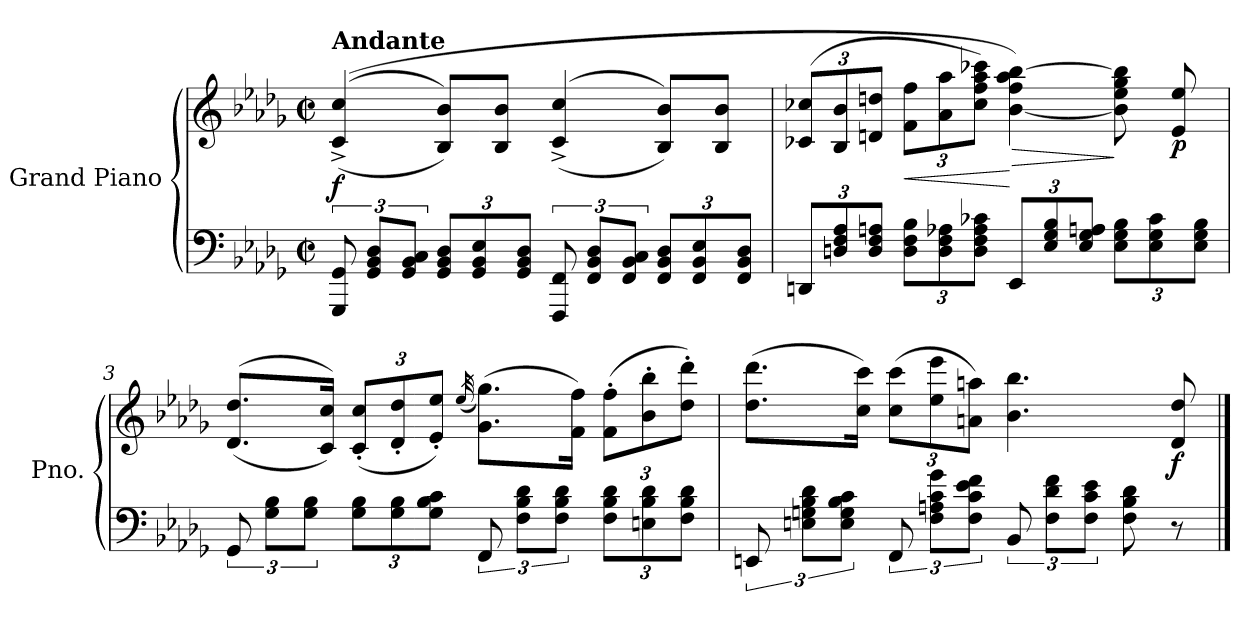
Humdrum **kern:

**kern	**kern	**dynam
*part1	*part1	*part1
*staff2	*staff1	*staff1/2
*I"Grand Piano	*	*
*I'Pno.	*	*
*clefF4	*clefG2	*
*k[b-e-a-d-g-]	*k[b-e-a-d-g-]	*
*M2/2	*M2/2	*
*met(c|)	*met(c|)	*
=1	=1	=1
!	!LO:TX:a:B:t=Andante	!
!	!	!LO:DY:b
12GGG-/ 12GG-/	(>(>(<4c/^ 4cc/^	f
12GG-/ 12BB-/ 12D-/L	.	.
12GG-/ 12BB-/ 12C/J	.	.
*Xbrackettup	*	*
12GG-/ 12BB-/ 12D-/L	8B-/ 8b-/L))	.
12GG-/ 12BB-/ 12E-/	.	.
.	8B-/ 8b-/J	.
12GG-/ 12BB-/ 12D-/J	.	.
*brackettup	*	*
12FFF/ 12FF/	(>(<4c/^ 4cc/^	.
12FF/ 12BB-/ 12D-/L	.	.
12FF/ 12BB-/ 12C/J	.	.
*Xbrackettup	*	*
12FF/ 12BB-/ 12D-/L	8B-/ 8b-/L))	.
12FF/ 12BB-/ 12E-/	.	.
.	8B-/ 8b-/J	.
12FF/ 12BB-/ 12D-/J	.	.
=2	=2	=2
*	*Xbrackettup	*
12DDn/L	(>12c-X/ 12cc-X/L	.
12Dn/ 12F/ 12A-/	12B-/ 12b-/	.
12D/ 12F/ 12An/J	12dn/ 12ddn/J	.
!	!	!LO:HP:b
12D\ 12F\ 12B-\L	12f\ 12ff\L	<
12D\ 12F\ 12A-X\	12a-\ 12aa-\	.
12D\ 12F\ 12A-\ 12c-X\J	12cc-\ 12ff\ 12aa-\ 12ccc-X\J)	.
!	!	!LO:HP:n=1:b
12EE-/L	[4b-\ 4ff\ 4aa-\ [4bb-\)	[ >
12E-/ 12G-/ 12B-/	.	.
12E-/ 12G-/ 12An/J	.	.
12E-\ 12G-\ 12B-\L	8b-\] 8ee-\ 8gg-\ 8bb-\]	]
12E-\ 12G-\ 12c-\	.	.
!	!	!LO:DY:b
.	8e-/ 8ee-/	p
12E-\ 12G-\ 12B-\J	.	.
=3	=3	=3
*brackettup	*	*
12GG-/	(>(<8.d-/ 8.dd-/L	.
12G-\ 12B-\L	.	.
12G-\ 12B-\J	.	.
.	16c/ 16cc/Jk))	.
*Xbrackettup	*	*
12G-\ 12B-\L	(<12c/' 12cc/'L	.
12G-\ 12B-\	12d-/' 12dd-/'	.
12G-\ 12B-\ 12c\J	12e-/' 12ee-/'J)	.
.	(>32qee-/	.
*brackettup	*	*
12FF/	(>8.g-\ 8.gg-\L)	.
12F\ 12B-\ 12d-\L	.	.
12F\ 12B-\ 12d-\J	.	.
.	16f\ 16ff\Jk)	.
*Xbrackettup	*	*
12F\ 12B-\ 12d-\L	(>12f\' 12ff\'L	.
12En\ 12B-\ 12d-\	12b-\' 12bb-\'	.
12F\ 12B-\ 12d-\J	12dd-\' 12ddd-\'J)	.
=4	=4	=4
*brackettup	*	*
12EEn/	(>8.dd-\ 8.ddd-\L	.
12En\ 12Gn\ 12B-\ 12d-\L	.	.
12E\ 12G\ 12B-\ 12c\J	.	.
.	16cc\ 16ccc\Jk)	.
12FF/	(>12cc\ 12ccc\L	.
12F\ 12An\ 12c\ 12g-\L	12ee-\ 12eee-\	.
12F\ 12c\ 12e-\ 12f\J	12an\ 12aan\J)	.
12BB-/	4.b-\ 4.bb-\	.
12F\ 12d-\ 12f\L	.	.
12F\ 12c\ 12e-\J	.	.
8F\ 8B-\ 8d-\	.	.
!	!	!LO:DY:b
8r	8d-/ 8dd-/	f
==	==	==
*-	*-	*-
